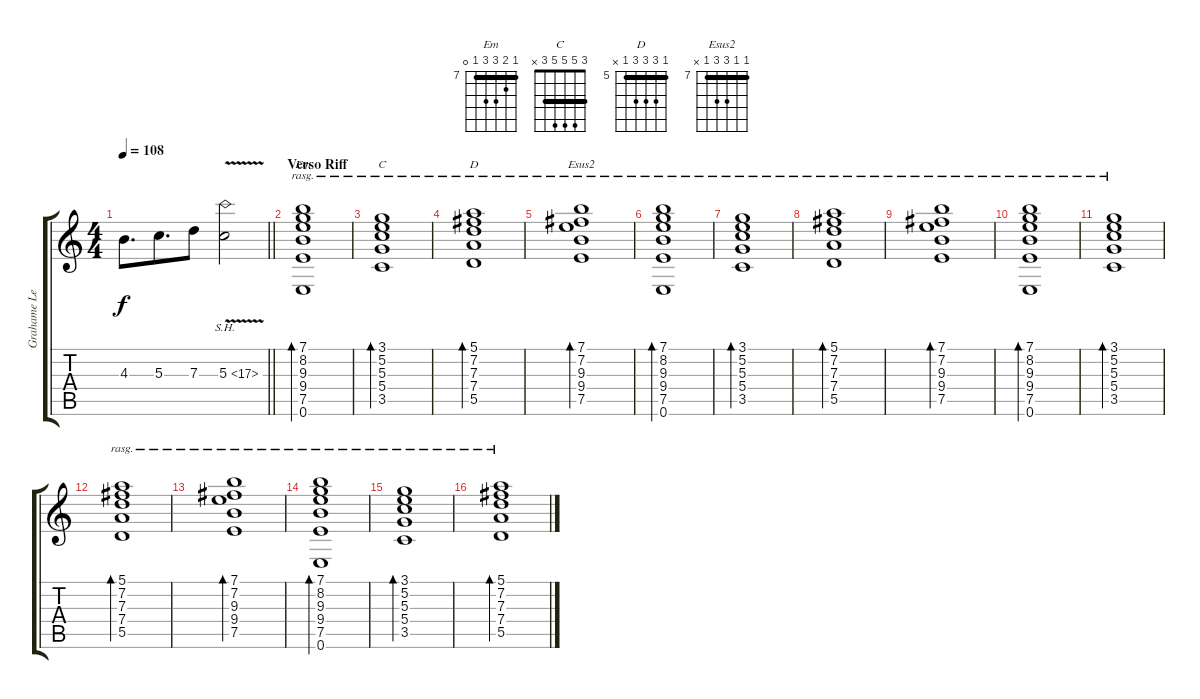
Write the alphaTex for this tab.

\track ("Grahame Leslie" "Grahame Le") {instrument overdrivenguitar}
\staff {score tabs}
\tuning (E4 B3 G3 D3 A2 E2) {hide}
\chord ("Em" 7 8 9 9 7 0) {firstfret 7 barre 7}
\chord ("C" 3 5 5 5 3 x) {barre 3}
\chord ("D" 5 7 7 7 5 x) {firstfret 5 barre 5}
\chord ("Esus2" 7 7 9 9 7 x) {firstfret 7 barre 7}
\ts (4 4)
\tempo 108
\clef g2
\barLineRight lightlight
\ks c
4.3.8{d dy f} 5.3.8{d beam merge} 7.3.8 5.3{sh 12 v}.2 |
\section ("" "Verso Riff")
(7.1 8.2 9.3 9.4 7.5 0.6).1{bd 480 ch "Em" rasg ii instrument electricguitarjazz} |
(3.1 5.2 5.3 5.4 3.5).1{bd 480 ch "C" rasg ii} |
(5.1 7.2 7.3 7.4 5.5).1{bd 480 ch "D" rasg ii} |
(7.1 7.2 9.3 9.4 7.5).1{bd 480 ch "Esus2" rasg ii} |
(7.1 8.2 9.3 9.4 7.5 0.6).1{bd 480 rasg ii} |
(3.1 5.2 5.3 5.4 3.5).1{bd 480 rasg ii} |
(5.1 7.2 7.3 7.4 5.5).1{bd 480 rasg ii} |
(7.1 7.2 9.3 9.4 7.5).1{bd 480 rasg ii} |
(7.1 8.2 9.3 9.4 7.5 0.6).1{bd 480 rasg ii} |
(3.1 5.2 5.3 5.4 3.5).1{bd 480 rasg ii} |
(5.1 7.2 7.3 7.4 5.5).1{bd 480 rasg ii} |
(7.1 7.2 9.3 9.4 7.5).1{bd 480 rasg ii} |
(7.1 8.2 9.3 9.4 7.5 0.6).1{bd 480 rasg ii} |
(3.1 5.2 5.3 5.4 3.5).1{bd 480 rasg ii} |
(5.1 7.2 7.3 7.4 5.5).1{bd 480 rasg ii}
